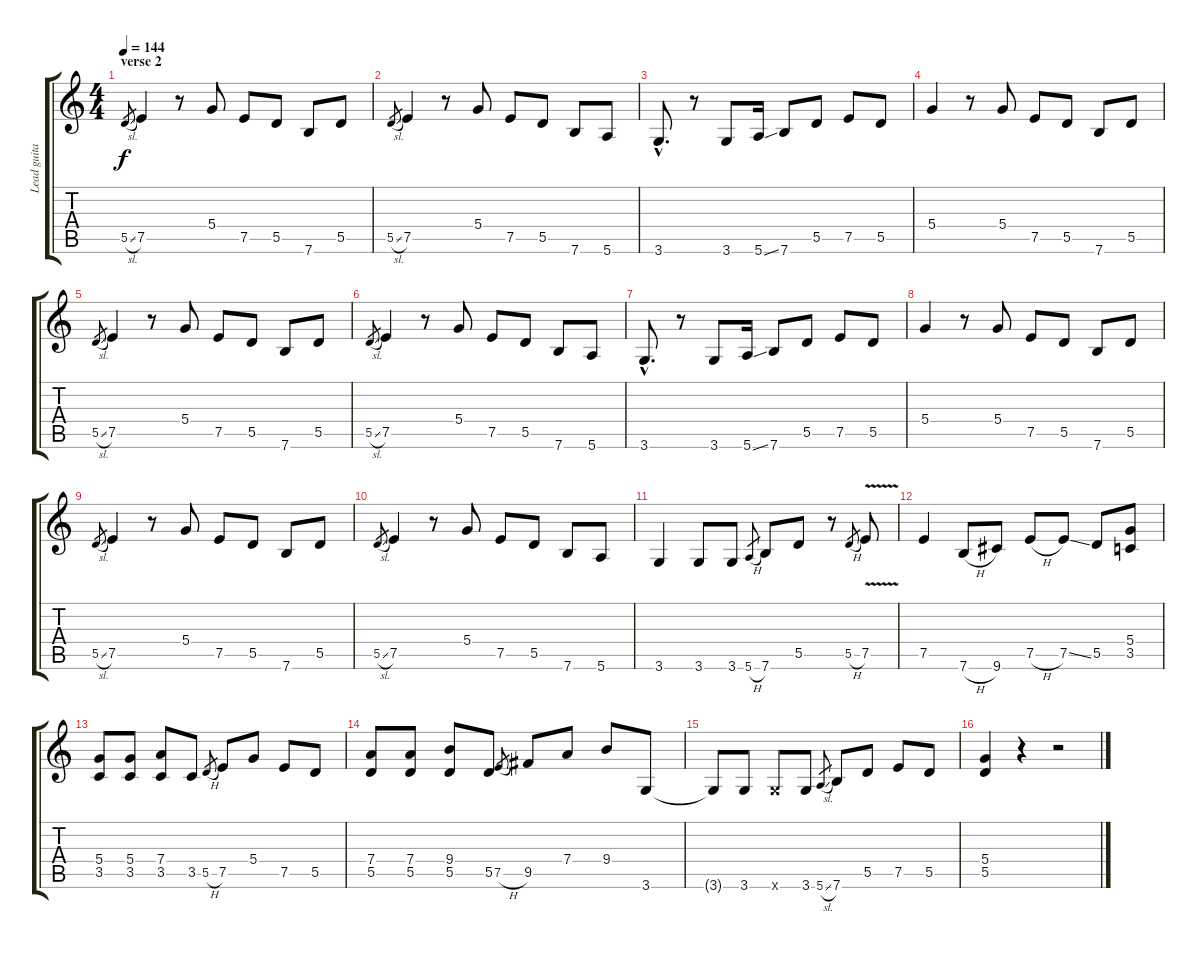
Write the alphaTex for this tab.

\track ("Lead guitar" "Lead guita") {instrument electricguitarjazz}
\staff {score tabs}
\tuning (E4 B3 G3 D3 A2 E2) {hide}
\ts (4 4)
\section ("" "verse 2")
\tempo 144
\clef g2
\ks c
5.5{sl}.8{gr dy f} 7.5.4 r.8 5.4.8 7.5.8 5.5.8 7.6.8 5.5.8 |
5.5{sl}.8{gr} 7.5.4 r.8 5.4.8 7.5.8 5.5.8 7.6.8 5.6.8 |
3.6{hac}.8{d} r.8 3.6.8 5.6{ss}.16 7.6.8 5.5.8 7.5.8 5.5.8 |
5.4.4 r.8 5.4.8 7.5.8 5.5.8 7.6.8 5.5.8 |
5.5{sl}.8{gr} 7.5.4 r.8 5.4.8 7.5.8 5.5.8 7.6.8 5.5.8 |
5.5{sl}.8{gr} 7.5.4 r.8 5.4.8 7.5.8 5.5.8 7.6.8 5.6.8 |
3.6{hac}.8{d} r.8 3.6.8 5.6{ss}.16 7.6.8 5.5.8 7.5.8 5.5.8 |
5.4.4 r.8 5.4.8 7.5.8 5.5.8 7.6.8 5.5.8 |
5.5{sl}.8{gr} 7.5.4 r.8 5.4.8 7.5.8 5.5.8 7.6.8 5.5.8 |
5.5{sl}.8{gr} 7.5.4 r.8 5.4.8 7.5.8 5.5.8 7.6.8 5.6.8 |
3.6.4 3.6.8 3.6.8 5.6{h}.8{gr} 7.6.8 5.5.8 r.8 5.5{h}.8{gr} 7.5{v}.8 |
7.5.4 7.6{h}.8 9.6.8 7.5{h}.8 7.5{ss}.8 5.5.8 (5.4 3.5).8 |
(5.4 3.5).8 (5.4 3.5).8 (7.4 3.5).8 3.5.8 5.5{h}.8{gr} 7.5.8 5.4.8 7.5.8 5.5.8 |
(7.4 5.5).8 (7.4 5.5).8 (9.4 5.5).8 5.5.8 7.5{h}.8{gr} 9.5.8 7.4.8 9.4.8 3.6.8 |
3.6{t}.8 3.6.8 3.6{x}.8 3.6.8 5.6{sl}.8{gr} 7.6.8 5.5.8 7.5.8 5.5.8 |
(5.4 5.5).4 r.4 r.2
